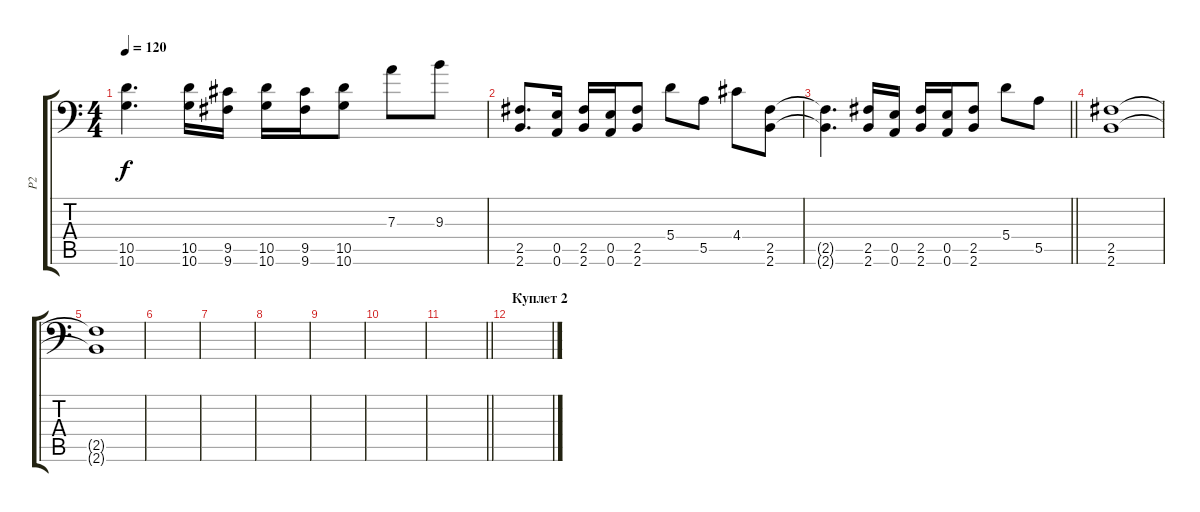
\track ("Р2" "Р2") {instrument distortionguitar}
\staff {score tabs}
\tuning (B3 Gb3 D3 A2 E2 A1) {hide}
\ts (4 4)
\tempo 120
\clef f4
\ks c
(10.5{t} 10.6{t}).4{d dy f} (10.5 10.6).16 (9.5 9.6).16 (10.5 10.6).16 (9.5 9.6).16 (10.5 10.6).8 7.3.8 9.3.8 |
(2.5 2.6).8{d} (0.5 0.6).16 (2.5 2.6).16 (0.5 0.6).16 (2.5 2.6).8 5.4.8 5.5.8 4.4.8 (2.5 2.6).8 |
\barLineRight lightlight
(2.5{t} 2.6{t}).4{d} (2.5 2.6).16 (0.5 0.6).16 (2.5 2.6).16 (0.5 0.6).16 (2.5 2.6).8 5.4.8 5.5.8 |
\section ("" "")
(2.5 2.6).1{volume 8} |
(2.5{t} 2.6{t}).1 |
|
|
|
|
|
\barLineRight lightlight
|
\section ("" "Куплет 2")
